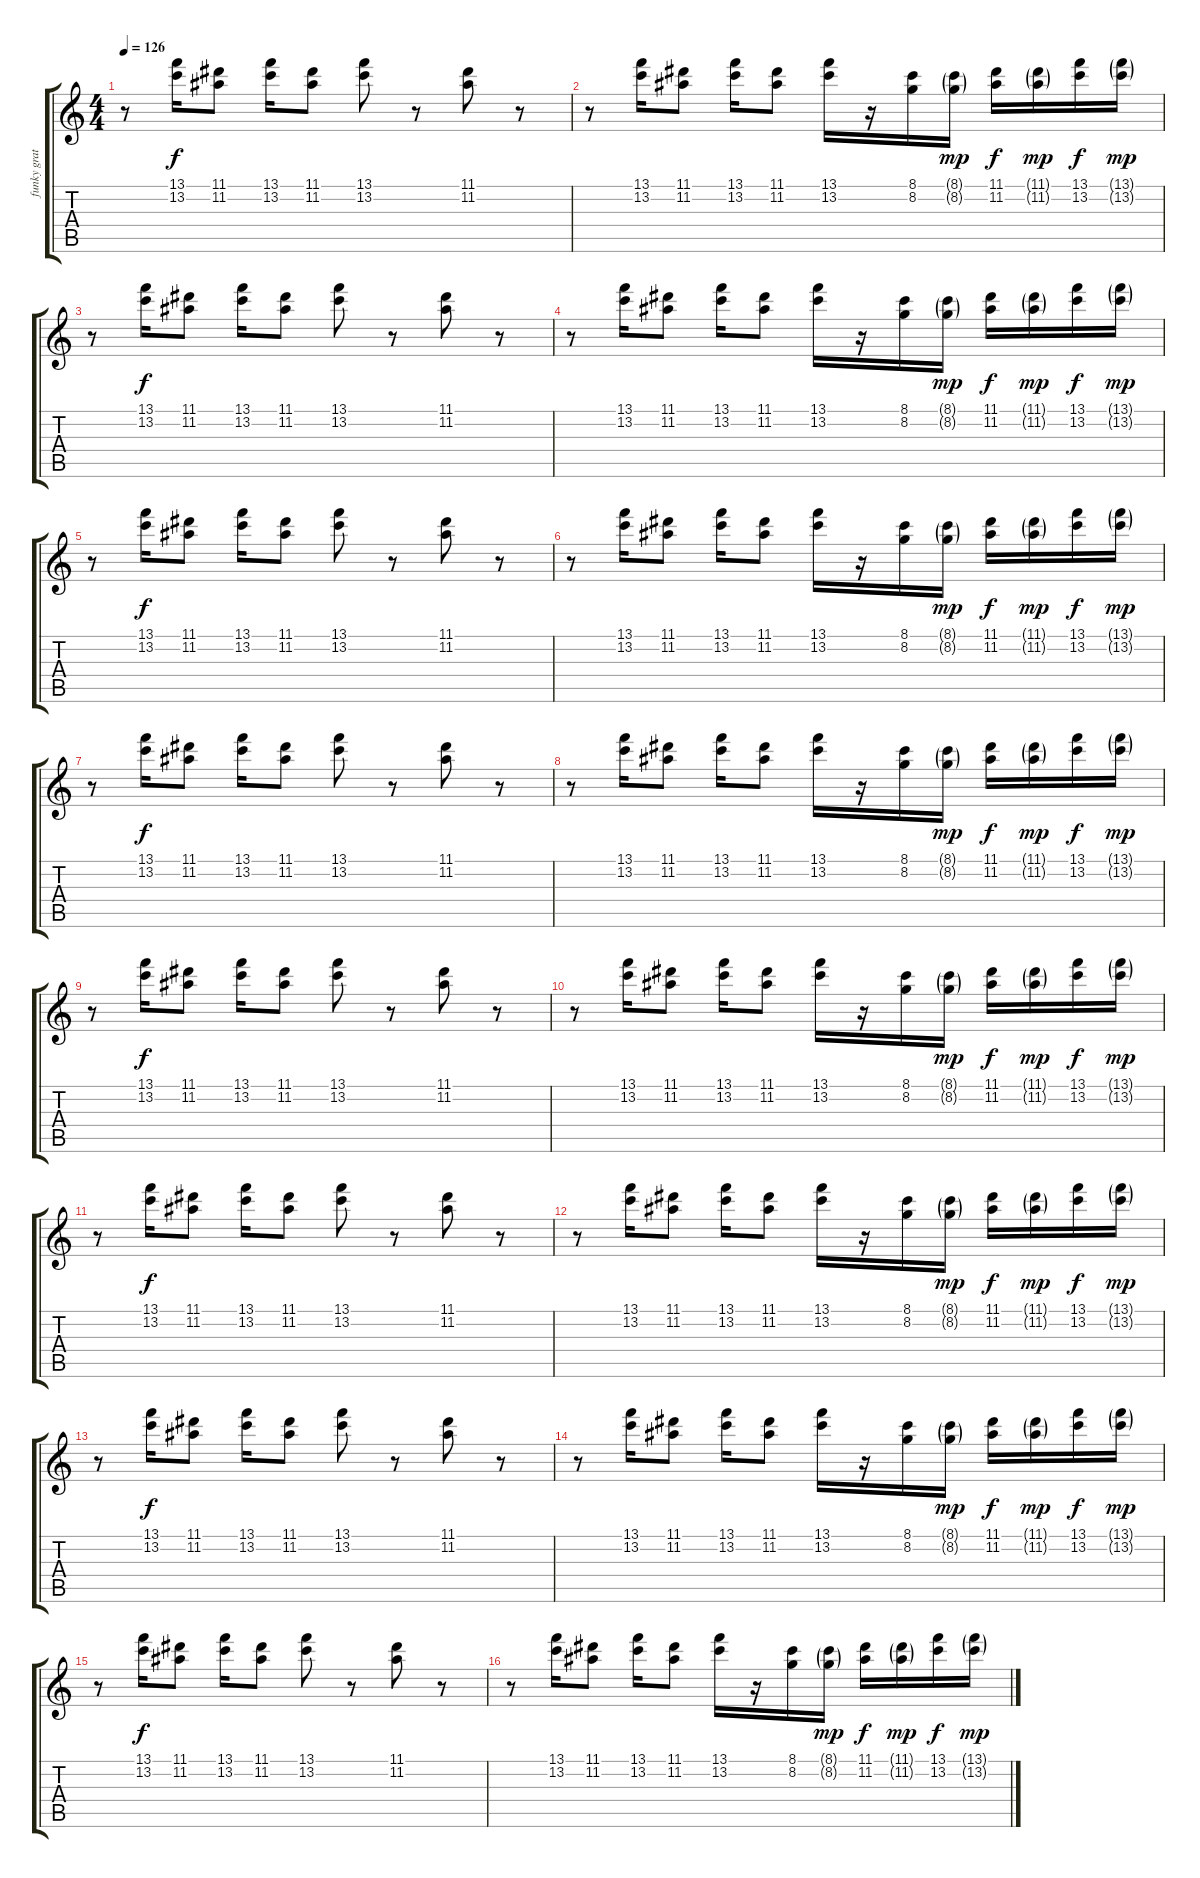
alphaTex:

\track ("funky gratte" "funky grat") {instrument electricguitarclean}
\staff {score tabs}
\tuning (E4 B3 G3 D3 A2 E2) {hide}
\ts (4 4)
\tempo 126
\clef g2
\ks c
r.8{dy mp} (13.1 13.2).16{dy f} (11.1 11.2).8 (13.1 13.2).16 (11.1 11.2).8 (13.1 13.2).8 r.8 (11.1 11.2).8 r.8 |
r.8 (13.1 13.2).16 (11.1 11.2).8 (13.1 13.2).16 (11.1 11.2).8 (13.1 13.2).16 r.16 (8.1 8.2).16 (8.1{g} 8.2{g}).16{dy mp} (11.1 11.2).16{dy f} (11.1{g} 11.2{g}).16{dy mp} (13.1 13.2).16{dy f} (13.1{g} 13.2{g}).16{dy mp} |
r.8 (13.1 13.2).16{dy f} (11.1 11.2).8 (13.1 13.2).16 (11.1 11.2).8 (13.1 13.2).8 r.8 (11.1 11.2).8 r.8 |
r.8 (13.1 13.2).16 (11.1 11.2).8 (13.1 13.2).16 (11.1 11.2).8 (13.1 13.2).16 r.16 (8.1 8.2).16 (8.1{g} 8.2{g}).16{dy mp} (11.1 11.2).16{dy f} (11.1{g} 11.2{g}).16{dy mp} (13.1 13.2).16{dy f} (13.1{g} 13.2{g}).16{dy mp} |
r.8 (13.1 13.2).16{dy f} (11.1 11.2).8 (13.1 13.2).16 (11.1 11.2).8 (13.1 13.2).8 r.8 (11.1 11.2).8 r.8 |
r.8 (13.1 13.2).16 (11.1 11.2).8 (13.1 13.2).16 (11.1 11.2).8 (13.1 13.2).16 r.16 (8.1 8.2).16 (8.1{g} 8.2{g}).16{dy mp} (11.1 11.2).16{dy f} (11.1{g} 11.2{g}).16{dy mp} (13.1 13.2).16{dy f} (13.1{g} 13.2{g}).16{dy mp} |
r.8 (13.1 13.2).16{dy f} (11.1 11.2).8 (13.1 13.2).16 (11.1 11.2).8 (13.1 13.2).8 r.8 (11.1 11.2).8 r.8 |
r.8 (13.1 13.2).16 (11.1 11.2).8 (13.1 13.2).16 (11.1 11.2).8 (13.1 13.2).16 r.16 (8.1 8.2).16 (8.1{g} 8.2{g}).16{dy mp} (11.1 11.2).16{dy f} (11.1{g} 11.2{g}).16{dy mp} (13.1 13.2).16{dy f} (13.1{g} 13.2{g}).16{dy mp} |
r.8 (13.1 13.2).16{dy f} (11.1 11.2).8 (13.1 13.2).16 (11.1 11.2).8 (13.1 13.2).8 r.8 (11.1 11.2).8 r.8 |
r.8 (13.1 13.2).16 (11.1 11.2).8 (13.1 13.2).16 (11.1 11.2).8 (13.1 13.2).16 r.16 (8.1 8.2).16 (8.1{g} 8.2{g}).16{dy mp} (11.1 11.2).16{dy f} (11.1{g} 11.2{g}).16{dy mp} (13.1 13.2).16{dy f} (13.1{g} 13.2{g}).16{dy mp} |
r.8 (13.1 13.2).16{dy f} (11.1 11.2).8 (13.1 13.2).16 (11.1 11.2).8 (13.1 13.2).8 r.8 (11.1 11.2).8 r.8 |
r.8 (13.1 13.2).16 (11.1 11.2).8 (13.1 13.2).16 (11.1 11.2).8 (13.1 13.2).16 r.16 (8.1 8.2).16 (8.1{g} 8.2{g}).16{dy mp} (11.1 11.2).16{dy f} (11.1{g} 11.2{g}).16{dy mp} (13.1 13.2).16{dy f} (13.1{g} 13.2{g}).16{dy mp} |
r.8 (13.1 13.2).16{dy f} (11.1 11.2).8 (13.1 13.2).16 (11.1 11.2).8 (13.1 13.2).8 r.8 (11.1 11.2).8 r.8 |
r.8 (13.1 13.2).16 (11.1 11.2).8 (13.1 13.2).16 (11.1 11.2).8 (13.1 13.2).16 r.16 (8.1 8.2).16 (8.1{g} 8.2{g}).16{dy mp} (11.1 11.2).16{dy f} (11.1{g} 11.2{g}).16{dy mp} (13.1 13.2).16{dy f} (13.1{g} 13.2{g}).16{dy mp} |
r.8 (13.1 13.2).16{dy f} (11.1 11.2).8 (13.1 13.2).16 (11.1 11.2).8 (13.1 13.2).8 r.8 (11.1 11.2).8 r.8 |
r.8 (13.1 13.2).16 (11.1 11.2).8 (13.1 13.2).16 (11.1 11.2).8 (13.1 13.2).16 r.16 (8.1 8.2).16 (8.1{g} 8.2{g}).16{dy mp} (11.1 11.2).16{dy f} (11.1{g} 11.2{g}).16{dy mp} (13.1 13.2).16{dy f} (13.1{g} 13.2{g}).16{dy mp}
